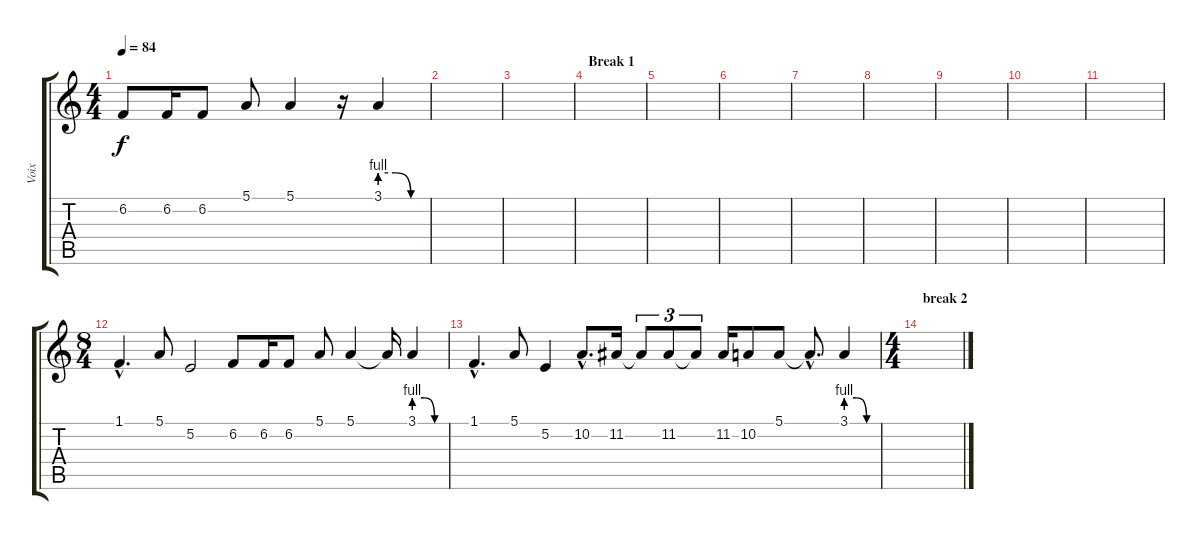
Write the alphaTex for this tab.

\track ("Voix" "Voix") {instrument flute}
\staff {score tabs}
\tuning (E4 B3 G3 D3 A2 E2) {hide}
\ts (4 4)
\tempo 84
\clef g2
\ks c
6.2.8{dy f} 6.2.16 6.2.8 5.1.8 5.1.4 r.16 3.1{be (custom 0 4 20 4 40 0 60 0)}.4 |
|
|
\section ("" "Break 1")
|
|
|
|
|
|
|
|
\ts (8 4)
1.1{hac}.4{d} 5.1.8 5.2.2 6.2.8 6.2.16 6.2.8 5.1.8 5.1.4 5.1{t}.16 3.1{be (custom 0 4 20 4 40 0 60 0)}.4 |
1.1{hac}.4{d} 5.1.8 5.2.4 10.2{hac}.8{d} 11.2.16 11.2{t}.8{tu (3 2)} 11.2.8{tu (3 2)} 11.2{t}.8{tu (3 2)} 11.2.16 10.2.8 5.1.8 5.1{hac t}.8{d} 3.1{be (custom 0 4 20 4 40 0 60 0)}.4 |
\ts (4 4)
\section ("" "break 2")
